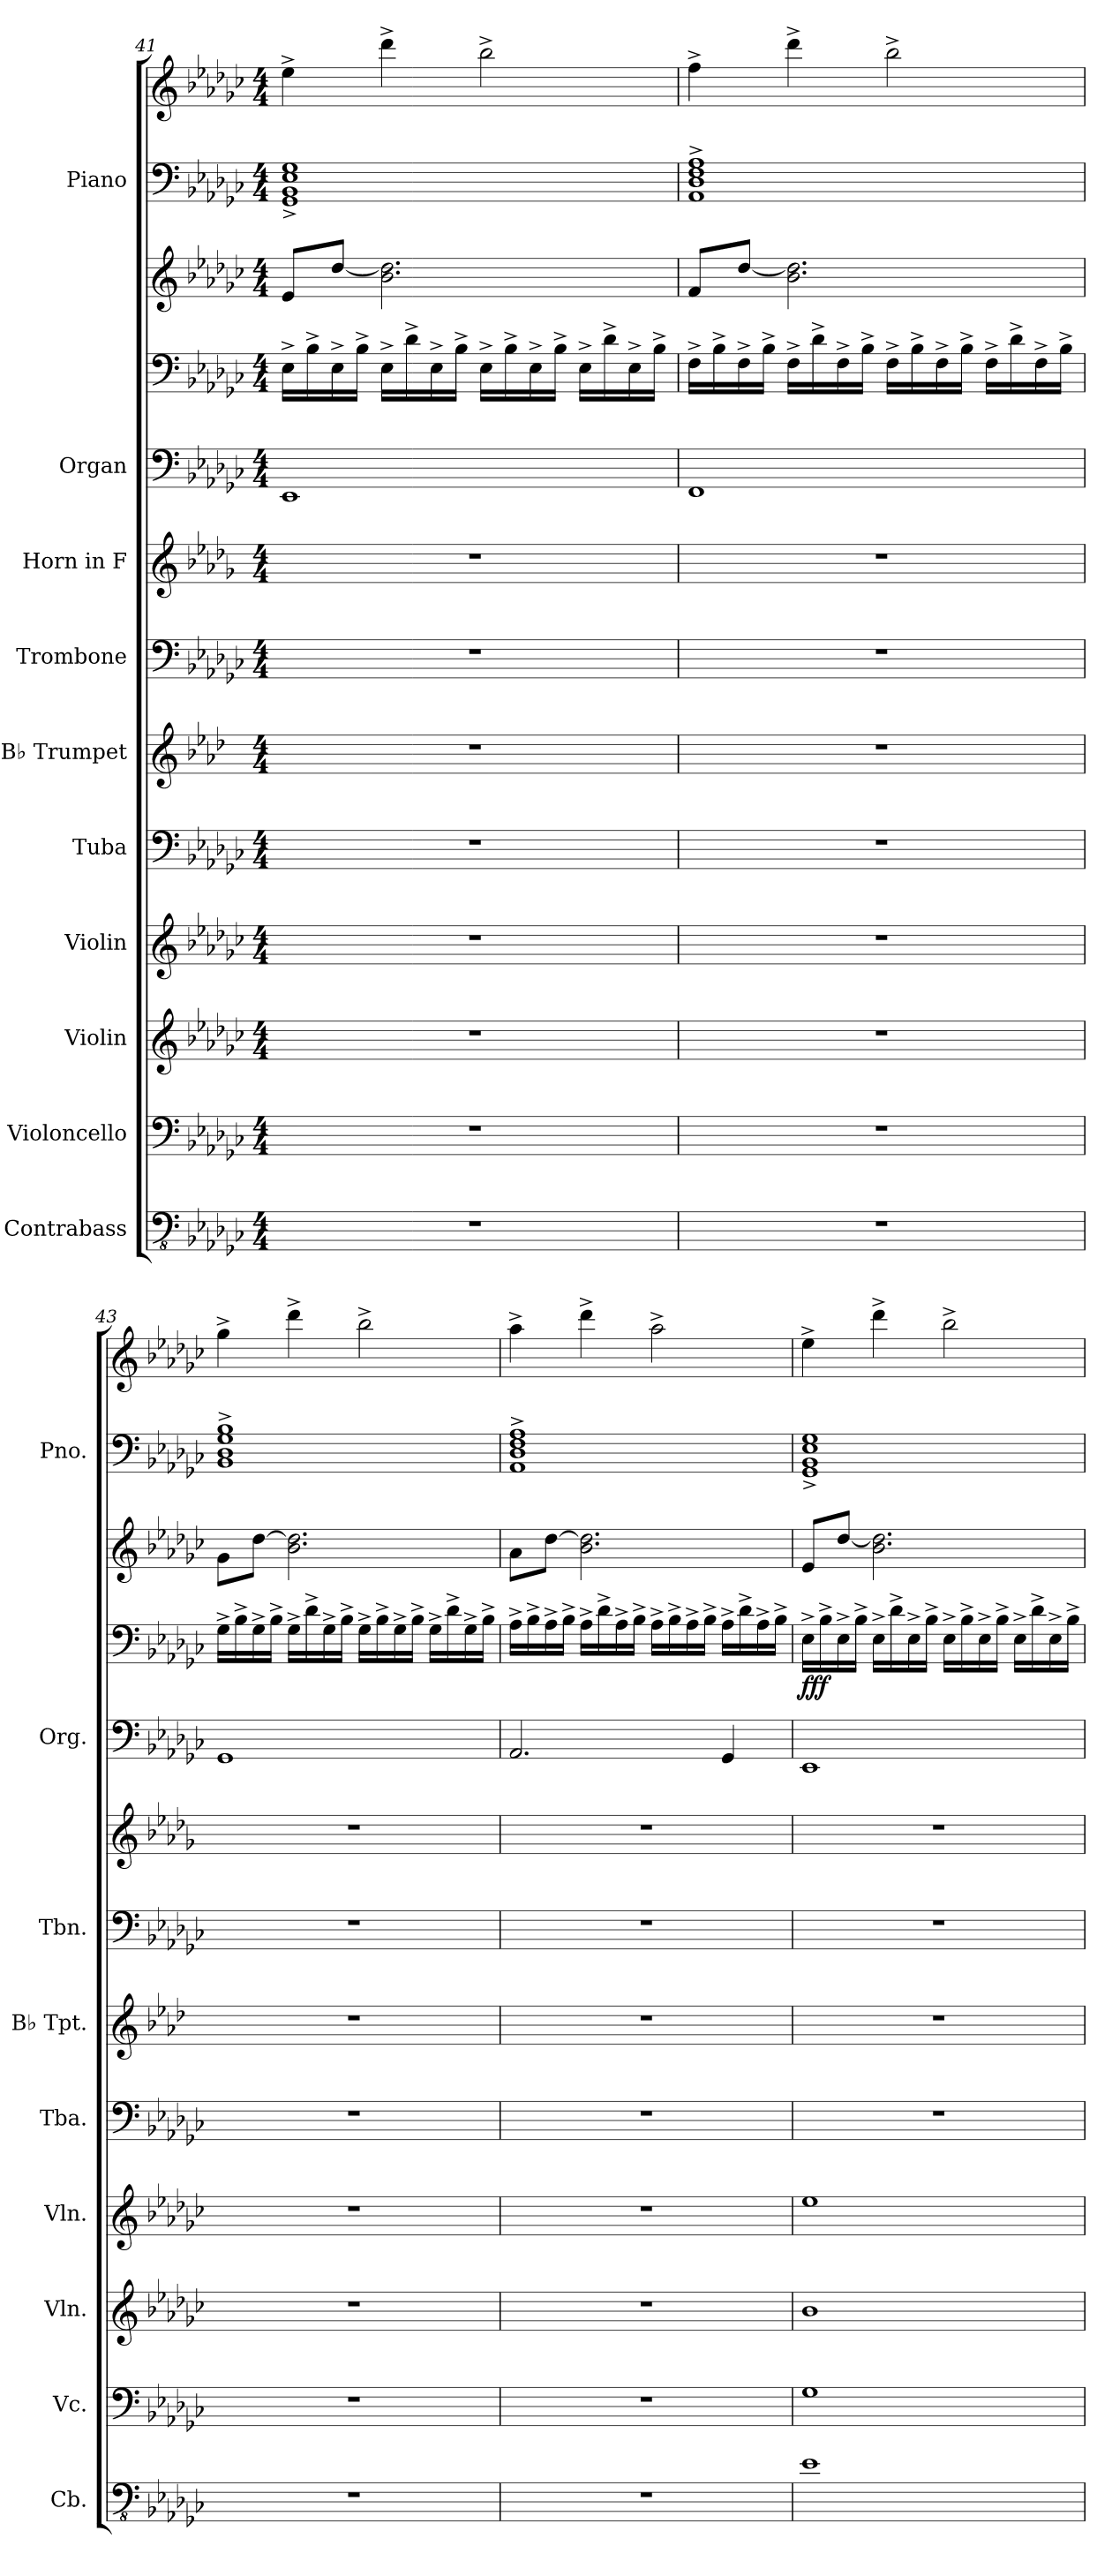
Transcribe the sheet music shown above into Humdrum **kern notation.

**kern	**kern	**kern	**kern	**kern	**kern	**kern	**kern	**kern	**kern	**kern	**dynam	**kern	**kern	**dynam
*part10	*part9	*part8	*part7	*part6	*part5	*part4	*part3	*part2	*part2	*part2	*part2	*part1	*part1	*part1
*staff13	*staff12	*staff11	*staff10	*staff9	*staff8	*staff7	*staff6	*staff5	*staff4	*staff3	*staff3/4/5	*staff2	*staff1	*staff1/2
*I"Contrabass	*I"Violoncello	*I"Violin	*I"Violin	*I"Tuba	*I"B♭ Trumpet	*I"Trombone	*I"Horn in F	*I"Organ	*	*	*	*I"Piano	*	*
*I'Cb.	*I'Vc.	*I'Vln.	*I'Vln.	*I'Tba.	*I'B♭ Tpt.	*I'Tbn.	*	*I'Org.	*	*	*	*I'Pno.	*	*
!!LO:PB:g=z
*clefFv4	*clefF4	*clefG2	*clefG2	*clefF4	*clefG2	*clefF4	*clefG2	*clefF4	*clefF4	*clefG2	*	*clefF4	*clefG2	*
*ITrd7c12	*	*	*	*	*ITrd1c2	*	*ITrd4c7	*	*	*	*	*	*	*
*k[b-e-a-d-g-c-]	*k[b-e-a-d-g-c-]	*k[b-e-a-d-g-c-]	*k[b-e-a-d-g-c-]	*k[b-e-a-d-g-c-]	*k[b-e-a-d-g-c-]	*k[b-e-a-d-g-c-]	*k[b-e-a-d-g-c-]	*k[b-e-a-d-g-c-]	*k[b-e-a-d-g-c-]	*k[b-e-a-d-g-c-]	*	*k[b-e-a-d-g-c-]	*k[b-e-a-d-g-c-]	*
*M4/4	*M4/4	*M4/4	*M4/4	*M4/4	*M4/4	*M4/4	*M4/4	*M4/4	*M4/4	*M4/4	*	*M4/4	*M4/4	*
=41	=41	=41	=41	=41	=41	=41	=41	=41	=41	=41	=41	=41	=41	=41
!	!	!	!	!	!	!	!	!	!	!	!LO:DY:b=2	!	!	!
!	!	!	!	!	!	!	!	!	!	!	!LO:DY:n=1:b	!	!	!LO:DY:b=2
!	!	!	!	!	!	!	!	!	!	!	!	!	!	!LO:DY:n=1:b=2
!	!	!	!	!	!	!	!	!	!	!	!	!	!	!LO:DY:n=2:b=2
!	!	!	!	!	!	!	!	!	!	!	!	!	!	!LO:DY:n=3:b=2
!	!	!	!	!	!	!	!	!	!	!	!	!	!	!LO:DY:n=4:b
1r	1r	1r	1r	1r	1r	1r	1r	1EE-	16E-^\LL	8e-/L	mf mf	1GG-^ 1BB-^ 1E-^ 1G-^	4ee-^\	mf mf mf mf mf
.	.	.	.	.	.	.	.	.	16B-^\	.	.	.	.	.
.	.	.	.	.	.	.	.	.	16E-^\	[8dd-/J	.	.	.	.
.	.	.	.	.	.	.	.	.	16B-^\JJ	.	.	.	.	.
.	.	.	.	.	.	.	.	.	16E-^\LL	2.b-\ 2.dd-\]	.	.	4ddd-^\	.
.	.	.	.	.	.	.	.	.	16d-^\	.	.	.	.	.
.	.	.	.	.	.	.	.	.	16E-^\	.	.	.	.	.
.	.	.	.	.	.	.	.	.	16B-^\JJ	.	.	.	.	.
.	.	.	.	.	.	.	.	.	16E-^\LL	.	.	.	2bb-^\	.
.	.	.	.	.	.	.	.	.	16B-^\	.	.	.	.	.
.	.	.	.	.	.	.	.	.	16E-^\	.	.	.	.	.
.	.	.	.	.	.	.	.	.	16B-^\JJ	.	.	.	.	.
.	.	.	.	.	.	.	.	.	16E-^\LL	.	.	.	.	.
.	.	.	.	.	.	.	.	.	16d-^\	.	.	.	.	.
.	.	.	.	.	.	.	.	.	16E-^\	.	.	.	.	.
.	.	.	.	.	.	.	.	.	16B-^\JJ	.	.	.	.	.
=42	=42	=42	=42	=42	=42	=42	=42	=42	=42	=42	=42	=42	=42	=42
1r	1r	1r	1r	1r	1r	1r	1r	1FF	16F^\LL	8f/L	.	1AA-^ 1D-^ 1F^ 1A-^	4ff^\	.
.	.	.	.	.	.	.	.	.	16B-^\	.	.	.	.	.
.	.	.	.	.	.	.	.	.	16F^\	[8dd-/J	.	.	.	.
.	.	.	.	.	.	.	.	.	16B-^\JJ	.	.	.	.	.
.	.	.	.	.	.	.	.	.	16F^\LL	2.b-\ 2.dd-\]	.	.	4ddd-^\	.
.	.	.	.	.	.	.	.	.	16d-^\	.	.	.	.	.
.	.	.	.	.	.	.	.	.	16F^\	.	.	.	.	.
.	.	.	.	.	.	.	.	.	16B-^\JJ	.	.	.	.	.
.	.	.	.	.	.	.	.	.	16F^\LL	.	.	.	2bb-^\	.
.	.	.	.	.	.	.	.	.	16B-^\	.	.	.	.	.
.	.	.	.	.	.	.	.	.	16F^\	.	.	.	.	.
.	.	.	.	.	.	.	.	.	16B-^\JJ	.	.	.	.	.
.	.	.	.	.	.	.	.	.	16F^\LL	.	.	.	.	.
.	.	.	.	.	.	.	.	.	16d-^\	.	.	.	.	.
.	.	.	.	.	.	.	.	.	16F^\	.	.	.	.	.
.	.	.	.	.	.	.	.	.	16B-^\JJ	.	.	.	.	.
!!LO:PB:g=z
=43	=43	=43	=43	=43	=43	=43	=43	=43	=43	=43	=43	=43	=43	=43
1r	1r	1r	1r	1r	1r	1r	1r	1GG-	16G-^\LL	8g-\L	.	1BB-^ 1D-^ 1G-^ 1B-^	4gg-^\	.
.	.	.	.	.	.	.	.	.	16B-^\	.	.	.	.	.
.	.	.	.	.	.	.	.	.	16G-^\	[8dd-\J	.	.	.	.
.	.	.	.	.	.	.	.	.	16B-^\JJ	.	.	.	.	.
.	.	.	.	.	.	.	.	.	16G-^\LL	2.b-\ 2.dd-\]	.	.	4ddd-^\	.
.	.	.	.	.	.	.	.	.	16d-^\	.	.	.	.	.
.	.	.	.	.	.	.	.	.	16G-^\	.	.	.	.	.
.	.	.	.	.	.	.	.	.	16B-^\JJ	.	.	.	.	.
.	.	.	.	.	.	.	.	.	16G-^\LL	.	.	.	2bb-^\	.
.	.	.	.	.	.	.	.	.	16B-^\	.	.	.	.	.
.	.	.	.	.	.	.	.	.	16G-^\	.	.	.	.	.
.	.	.	.	.	.	.	.	.	16B-^\JJ	.	.	.	.	.
.	.	.	.	.	.	.	.	.	16G-^\LL	.	.	.	.	.
.	.	.	.	.	.	.	.	.	16d-^\	.	.	.	.	.
.	.	.	.	.	.	.	.	.	16G-^\	.	.	.	.	.
.	.	.	.	.	.	.	.	.	16B-^\JJ	.	.	.	.	.
=44	=44	=44	=44	=44	=44	=44	=44	=44	=44	=44	=44	=44	=44	=44
1r	1r	1r	1r	1r	1r	1r	1r	2.AA-/	16A-^\LL	8a-\L	.	1AA-^ 1D-^ 1F^ 1A-^	4aa-^\	.
.	.	.	.	.	.	.	.	.	16B-^\	.	.	.	.	.
.	.	.	.	.	.	.	.	.	16A-^\	[8dd-\J	.	.	.	.
.	.	.	.	.	.	.	.	.	16B-^\JJ	.	.	.	.	.
.	.	.	.	.	.	.	.	.	16A-^\LL	2.b-\ 2.dd-\]	.	.	4ddd-^\	.
.	.	.	.	.	.	.	.	.	16d-^\	.	.	.	.	.
.	.	.	.	.	.	.	.	.	16A-^\	.	.	.	.	.
.	.	.	.	.	.	.	.	.	16B-^\JJ	.	.	.	.	.
.	.	.	.	.	.	.	.	.	16A-^\LL	.	.	.	2aa-^\	.
.	.	.	.	.	.	.	.	.	16B-^\	.	.	.	.	.
.	.	.	.	.	.	.	.	.	16A-^\	.	.	.	.	.
.	.	.	.	.	.	.	.	.	16B-^\JJ	.	.	.	.	.
.	.	.	.	.	.	.	.	4GG-/	16A-^\LL	.	.	.	.	.
.	.	.	.	.	.	.	.	.	16d-^\	.	.	.	.	.
.	.	.	.	.	.	.	.	.	16A-^\	.	.	.	.	.
.	.	.	.	.	.	.	.	.	16B-^\JJ	.	.	.	.	.
!!LO:PB:g=z
=45	=45	=45	=45	=45	=45	=45	=45	=45	=45	=45	=45	=45	=45	=45
!	!	!	!	!	!	!	!	!	!	!	!LO:DY:b=2	!	!	!LO:DY:b=2
!	!	!	!	!	!	!	!	!	!	!	!	!	!	!LO:DY:n=1:b=2
!	!	!	!	!	!	!	!	!	!	!	!	!	!	!LO:DY:n=2:b=2
!	!	!	!	!	!	!	!	!	!	!	!	!	!	!LO:DY:n=3:b=2
!	!	!	!	!	!	!	!	!	!	!	!	!	!	!LO:DY:n=4:b
1EE-	1G-	1b-	1ee-	1r	1r	1r	1r	1EE-	16E-^\LL	8e-/L	fff	1GG-^ 1BB-^ 1E-^ 1G-^	4ee-^\	mf mf mf mf mf
.	.	.	.	.	.	.	.	.	16B-^\	.	.	.	.	.
.	.	.	.	.	.	.	.	.	16E-^\	[8dd-/J	.	.	.	.
.	.	.	.	.	.	.	.	.	16B-^\JJ	.	.	.	.	.
.	.	.	.	.	.	.	.	.	16E-^\LL	2.b-\ 2.dd-\]	.	.	4ddd-^\	.
.	.	.	.	.	.	.	.	.	16d-^\	.	.	.	.	.
.	.	.	.	.	.	.	.	.	16E-^\	.	.	.	.	.
.	.	.	.	.	.	.	.	.	16B-^\JJ	.	.	.	.	.
.	.	.	.	.	.	.	.	.	16E-^\LL	.	.	.	2bb-^\	.
.	.	.	.	.	.	.	.	.	16B-^\	.	.	.	.	.
.	.	.	.	.	.	.	.	.	16E-^\	.	.	.	.	.
.	.	.	.	.	.	.	.	.	16B-^\JJ	.	.	.	.	.
.	.	.	.	.	.	.	.	.	16E-^\LL	.	.	.	.	.
.	.	.	.	.	.	.	.	.	16d-^\	.	.	.	.	.
.	.	.	.	.	.	.	.	.	16E-^\	.	.	.	.	.
.	.	.	.	.	.	.	.	.	16B-^\JJ	.	.	.	.	.
=	=	=	=	=	=	=	=	=	=	=	=	=	=	=
*-	*-	*-	*-	*-	*-	*-	*-	*-	*-	*-	*-	*-	*-	*-
